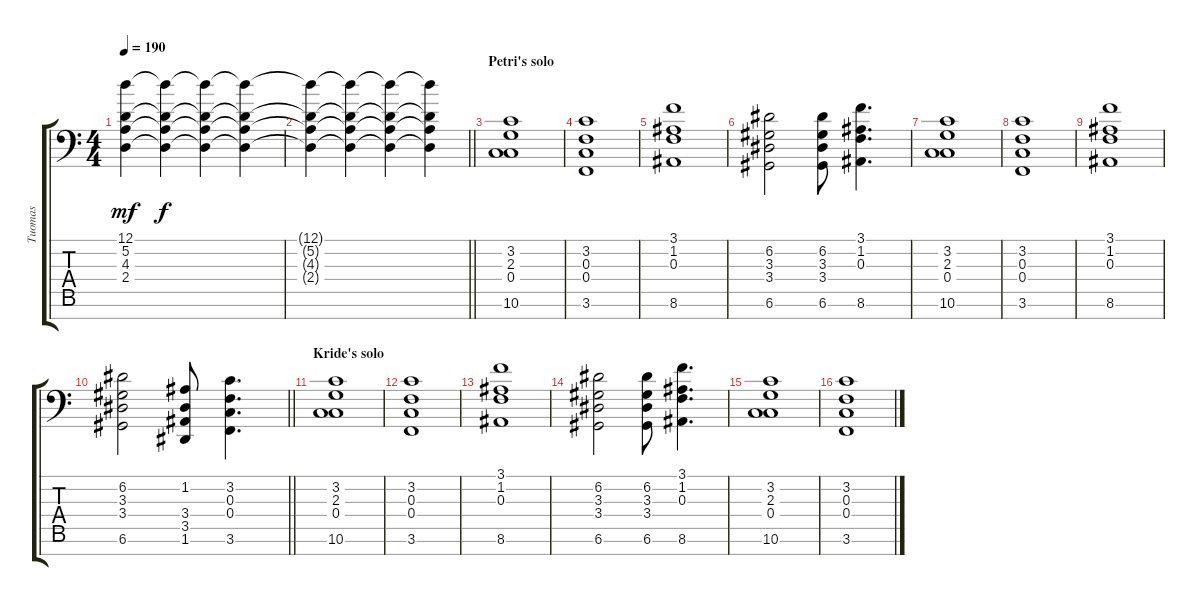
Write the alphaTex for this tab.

\track ("Tuomas" "Tuomas") {instrument stringensemble1}
\staff {score tabs}
\tuning (D4 A3 F3 C3 G2 D2 A1) {hide}
\ts (4 4)
\tempo 190
\clef f4
\ks c
(12.1 5.2{t} 4.3{t} 2.4{t}).4{dy mf} (12.1{t} 5.2{t} 4.3{t} 2.4{t}).4{dy f} (12.1{t} 5.2{t} 4.3{t} 2.4{t}).4 (12.1{t} 5.2{t} 4.3{t} 2.4{t}).4 |
\barLineRight lightlight
(12.1{t} 5.2{t} 4.3{t} 2.4{t}).4 (12.1{t} 5.2{t} 4.3{t} 2.4{t}).4 (12.1{t} 5.2{t} 4.3{t} 2.4{t}).4 (12.1{t} 5.2{t} 4.3{t} 2.4{t}).4 |
\section ("" "Petri's solo")
(3.2 2.3 0.4 10.6).1 |
(3.2 0.3 0.4 3.6).1 |
(3.1 1.2 0.3 8.6).1 |
(6.2 3.3 3.4 6.6).2 (6.2 3.3 3.4 6.6).8 (3.1 1.2 0.3 8.6).4{d} |
(3.2 2.3 0.4 10.6).1 |
(3.2 0.3 0.4 3.6).1 |
(3.1 1.2 0.3 8.6).1 |
\barLineRight lightlight
(6.2 3.3 3.4 6.6).2 (1.2 3.4 3.5 1.6).8 (3.2 0.3 0.4 3.6).4{d} |
\section ("" "Kride's solo")
(3.2 2.3 0.4 10.6).1 |
(3.2 0.3 0.4 3.6).1 |
(3.1 1.2 0.3 8.6).1 |
(6.2 3.3 3.4 6.6).2 (6.2 3.3 3.4 6.6).8 (3.1 1.2 0.3 8.6).4{d} |
(3.2 2.3 0.4 10.6).1 |
(3.2 0.3 0.4 3.6).1
